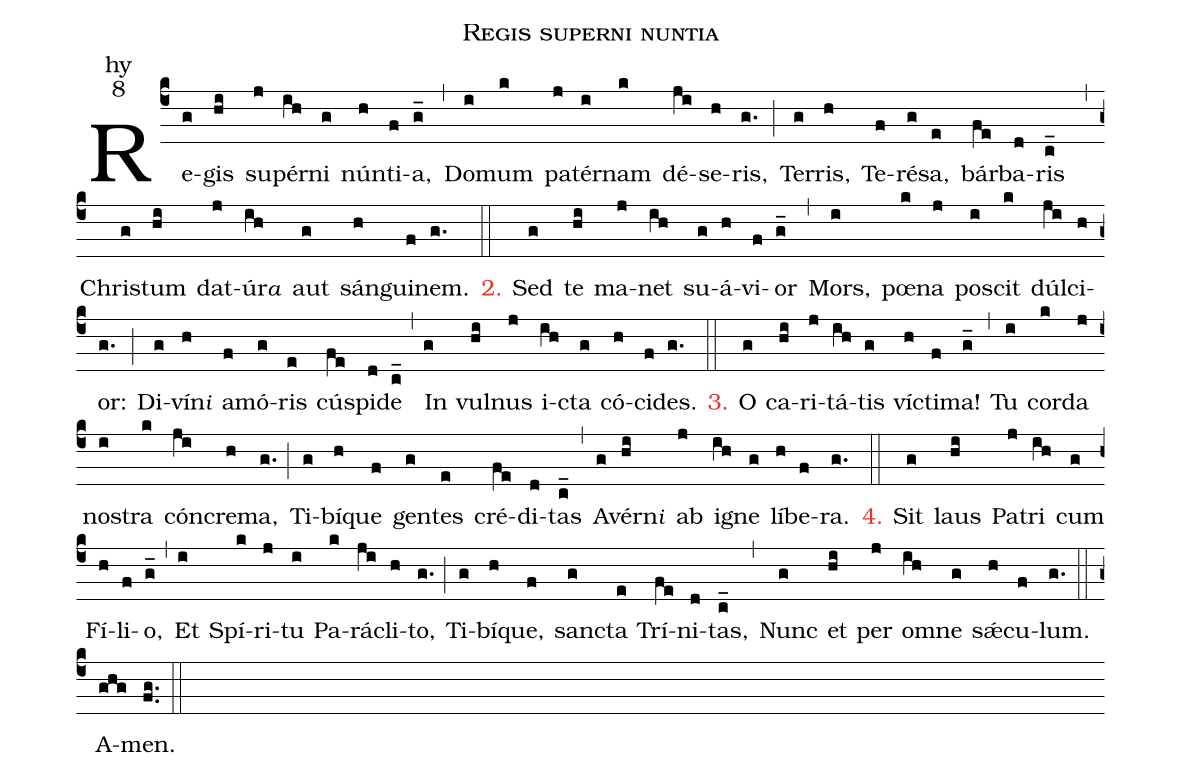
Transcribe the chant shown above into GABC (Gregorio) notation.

name:Regis superni nuntia;
office-part:hy;
mode:8;
%%
(c4) Re(g)gis(hi) {su}(j)pér(ih)ni(g) nún(h){ti}(f)a,(g_) (,)
Do(i)mum(k) {pa}(j)tér(i)nam(k) dé(ji)se(h)ris,(g.) (;)
Ter(g)ris,(h) Te(f)ré(g)sa,(e) bár(fe)ba(d)ris(c_) (,)
Chris(g)tum(hi) dat(j)úr<e>a</e>(ih) aut(g) sán(h)gui(f)nem.(g.) (::)

<c>2.</c> Sed(g) te(hi) ma(j)net(ih) su(g)á(h)vi(f)or(g_) (,)
Mors,(i) pœ(k)na(j) po(i)scit(k) dúl(ji)ci(h)or:(g.) (;)
Di(g)vín<e>i</e>(h) a(f)mó(g)ris(e) cú(fe)spi(d)de(c_) (,)
In(g) vul(hi)nus(j) i(ih)cta(g) có(h)ci(f)des.(g.) (::)

<c>3.</c> O(g) ca(hi)ri(j)tá(ih)tis(g) víc(h)ti(f)ma!(g_) (,)
Tu(i) cor(k)da(j) no(i)stra(k) cón(ji)cre(h)ma,(g.) (;)
Ti(g)bí(h)que(f) gen(g)tes(e) cré(fe)di(d)tas(c_) (,)
A(g)vérn<e>i</e>(hi) ab(j) i(ih)gne(g) lí(h)be(f)ra.(g.) (::)

<c>4.</c> Sit(g) laus(hi) Pa(j)tri(ih) cum(g) Fí(h)li(f)o,(g_) (,)
Et(i) Spí(k)ri(j)tu(i) Pa(k)rác(ji)li(h)to,(g.) (;)
Ti(g)bí(h)que,(f) sanc(g)ta(e) Trí(fe)ni(d)tas,(c_) (,)
Nunc(g) et(hi) per(j) o(ih)mne(g) sǽ(h)cu(f)lum.(g.) (::)

A(ghg)men.(fg..) (::)
